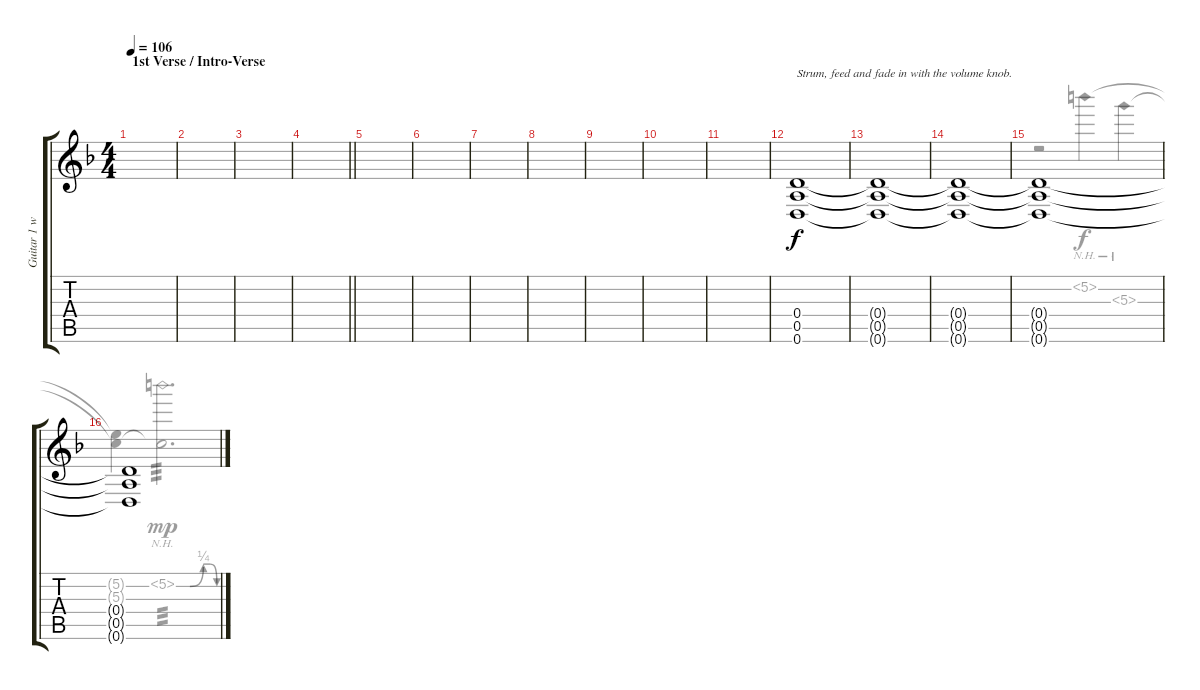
\track ("Guitar 1 w/ delay" "Guitar 1 w") {instrument distortionguitar}
\staff {score tabs}
\tuning (E4 B3 G3 D3 A2 D2) {hide}
\voice
\ts (4 4)
\section ("" "1st Verse / Intro-Verse")
\tempo 106
\clef g2
\ks dminor
|
|
|
\barLineRight lightlight
|
|
|
|
|
|
|
|
(0.4 0.5 0.6).1{txt "Strum, feed and fade in with the volume knob." volume 10} |
(0.4{t} 0.5{t} 0.6{t}).1 |
(0.4{t} 0.5{t} 0.6{t}).1 |
(0.4{t} 0.5{t} 0.6{t}).1 |
(0.4{t} 0.5{t} 0.6{t}).1
\voice
\clef g2
\ottava regular
\simile none
\ks dminor
|
|
|
\barLineRight lightlight
|
|
|
|
|
|
|
|
|
|
|
r.2 5.2{nh}.4 5.3{nh}.4 |
(5.2{t} 5.3{t}).4{dy f} (5.2{be (custom 0 0 20 0 40 1 50 1 60 0) nh} 5.3{t}).2{d tp 3 dy mp}
